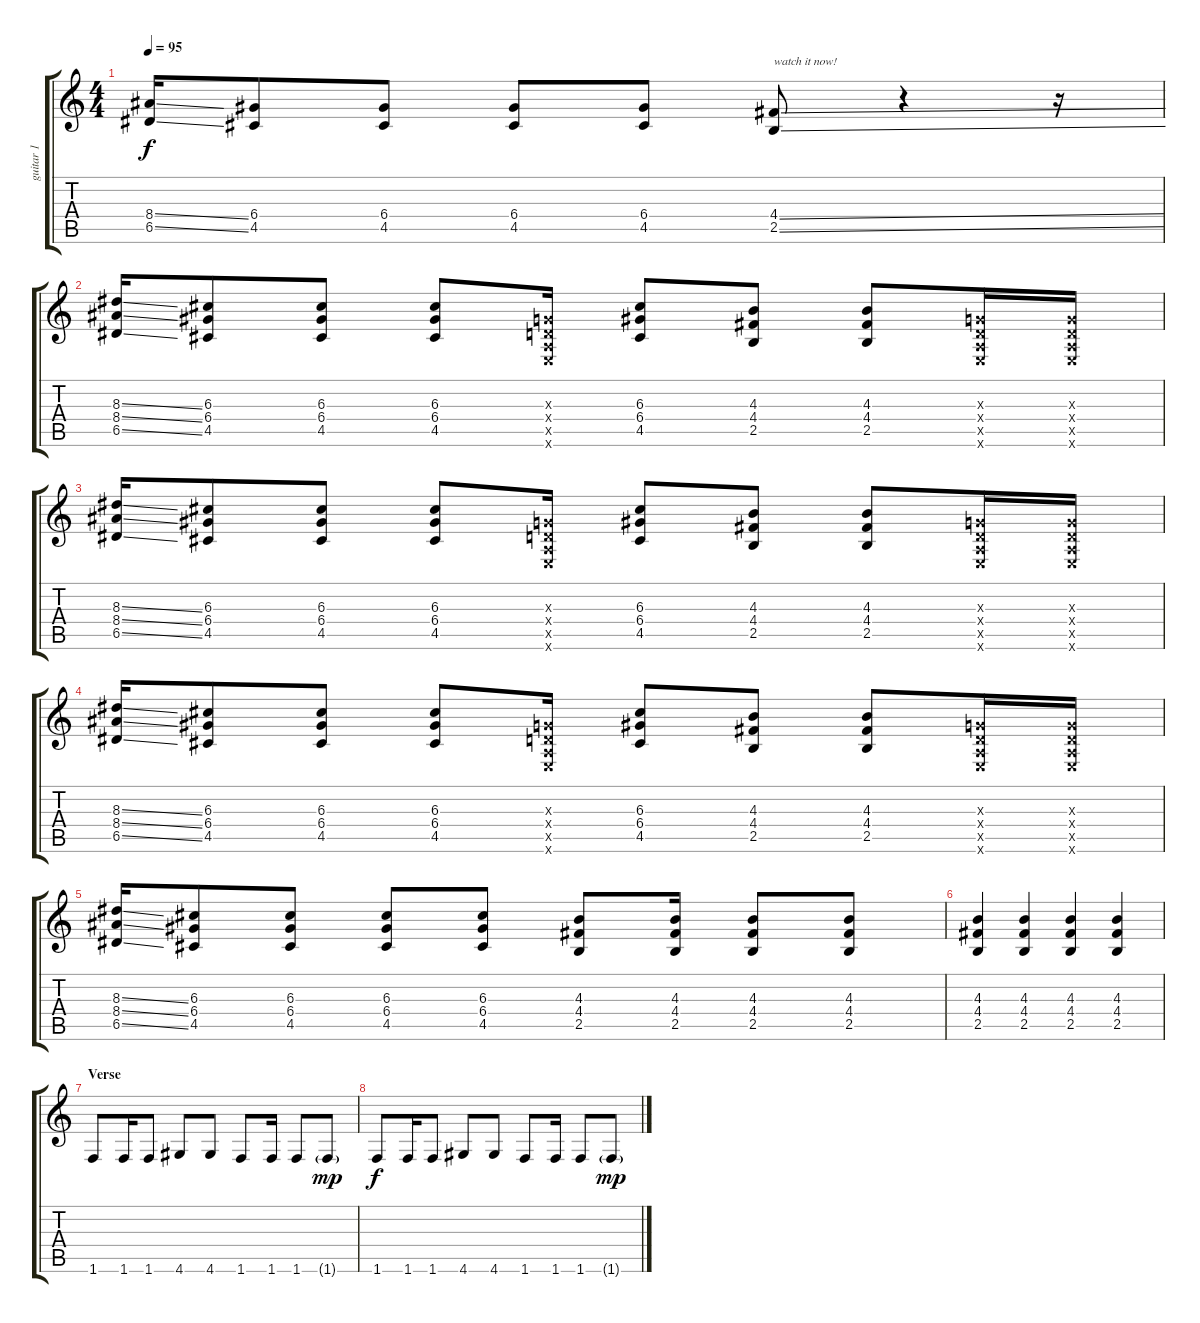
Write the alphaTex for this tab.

\track ("guitar 1" "guitar 1") {instrument distortionguitar}
\staff {score tabs}
\tuning (E4 B3 G3 D3 A2 E2) {hide}
\ts (4 4)
\tempo 95
\clef g2
\ks c
(8.4{ss} 6.5{ss}).16{dy f} (6.4 4.5).8 (6.4 4.5).8 (6.4 4.5).8 (6.4 4.5).8 (4.4{ss} 2.5{ss}).8{txt "watch it now!"} r.4 r.16 |
(8.3{ss} 8.4{ss} 6.5{ss}).16{volume 13} (6.3 6.4 4.5).8 (6.3 6.4 4.5).8 (6.3 6.4 4.5).8 (0.3{x} 0.4{x} 0.5{x} 0.6{x}).16 (6.3 6.4 4.5).8 (4.3 4.4 2.5).8 (4.3 4.4 2.5).8 (0.3{x} 0.4{x} 0.5{x} 0.6{x}).16 (0.3{x} 0.4{x} 0.5{x} 0.6{x}).16 |
(8.3{ss} 8.4{ss} 6.5{ss}).16 (6.3 6.4 4.5).8 (6.3 6.4 4.5).8 (6.3 6.4 4.5).8 (0.3{x} 0.4{x} 0.5{x} 0.6{x}).16 (6.3 6.4 4.5).8 (4.3 4.4 2.5).8 (4.3 4.4 2.5).8 (0.3{x} 0.4{x} 0.5{x} 0.6{x}).16 (0.3{x} 0.4{x} 0.5{x} 0.6{x}).16 |
(8.3{ss} 8.4{ss} 6.5{ss}).16 (6.3 6.4 4.5).8 (6.3 6.4 4.5).8 (6.3 6.4 4.5).8 (0.3{x} 0.4{x} 0.5{x} 0.6{x}).16 (6.3 6.4 4.5).8 (4.3 4.4 2.5).8 (4.3 4.4 2.5).8 (0.3{x} 0.4{x} 0.5{x} 0.6{x}).16 (0.3{x} 0.4{x} 0.5{x} 0.6{x}).16 |
(8.3{ss} 8.4{ss} 6.5{ss}).16 (6.3 6.4 4.5).8 (6.3 6.4 4.5).8 (6.3 6.4 4.5).8 (6.3 6.4 4.5).8 (4.3 4.4 2.5).8 (4.3 4.4 2.5).16 (4.3 4.4 2.5).8 (4.3 4.4 2.5).8 |
(4.3 4.4 2.5).4 (4.3 4.4 2.5).4 (4.3 4.4 2.5).4 (4.3 4.4 2.5).4 |
\section ("" "Verse")
1.6.8 1.6.16 1.6.8 4.6.8 4.6.8 1.6.8 1.6.16 1.6.8 1.6{g}.8{dy mp} |
1.6.8{dy f} 1.6.16 1.6.8 4.6.8 4.6.8 1.6.8 1.6.16 1.6.8 1.6{g}.8{dy mp}
